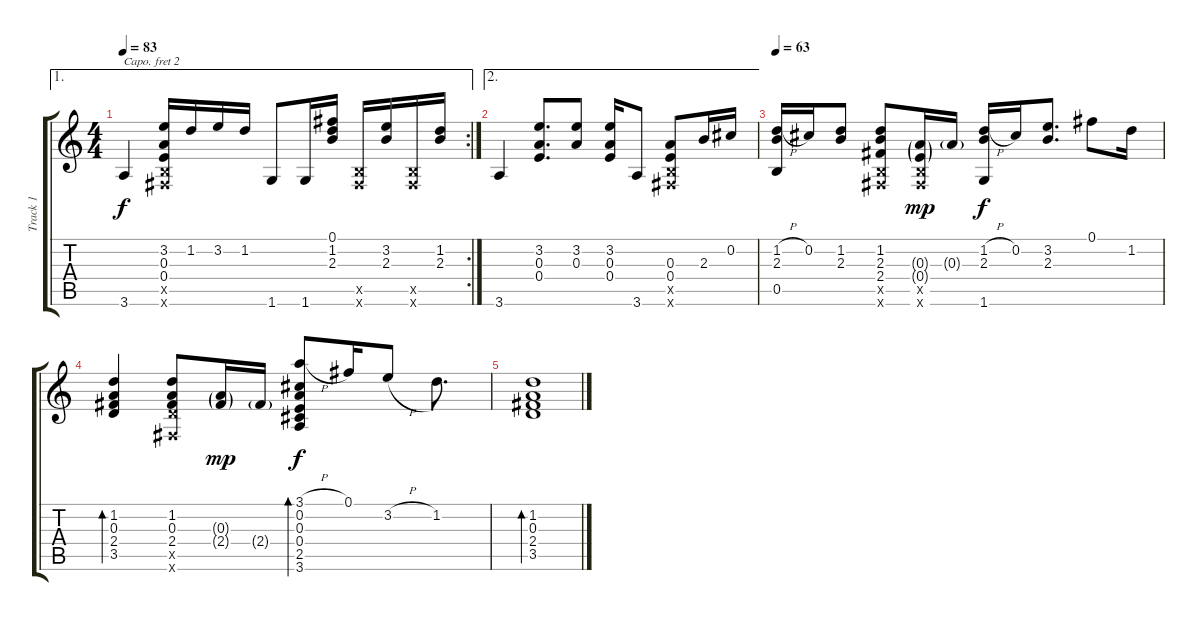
\track ("Track 1" "Track 1") {instrument acousticguitarsteel}
\staff {score tabs}
\capo 2
\tuning (E4 B3 G3 D3 A2 E2) {hide}
\ae 1
\rc 2
\ts (4 4)
\tempo 83
\clef g2
\ks c
3.6.4{dy f} (3.2 0.3 0.4 0.5{x} 0.6{x}).16 1.2.16 3.2.16 1.2.16 1.6.8 1.6.16 (0.1 1.2 2.3).16 (0.5{x} 0.6{x}).16 (3.2 2.3).16 (0.5{x} 0.6{x}).16 (1.2 2.3).16 |
\ae 2
3.6.4 (3.2 0.3 0.4).8{d} (3.2 0.3).8 (3.2 0.3 0.4).16 3.6.8 (0.3 0.4 0.5{x} 0.6{x}).8 2.3.16 0.2.16 |
\tempo 63
(1.2{h} 2.3 0.5).16 0.2.16 (1.2 2.3).8 (1.2 2.3 2.4 0.5{x} 0.6{x}).8 (0.3{g} 0.4{g} 0.5{x} 0.6{x}).16{dy mp} 0.3{g}.16 (1.2{h} 2.3 1.6).16{dy f} 0.2.16 (3.2 2.3).8{d} 0.1.8 1.2.16 |
(1.2 0.3 2.4 3.5).4{bd 60} (1.2 0.3 2.4 3.5{x} 0.6{x}).8 (0.3{g} 2.4{g}).16{dy mp} 2.4{g}.16 (3.1{h} 0.2 0.3 0.4 2.5 3.6).8{bd 60 dy f} 0.1.16 3.2{h}.8 1.2.8{d} |
(1.2 0.3 2.4 3.5).1{bd 120}
